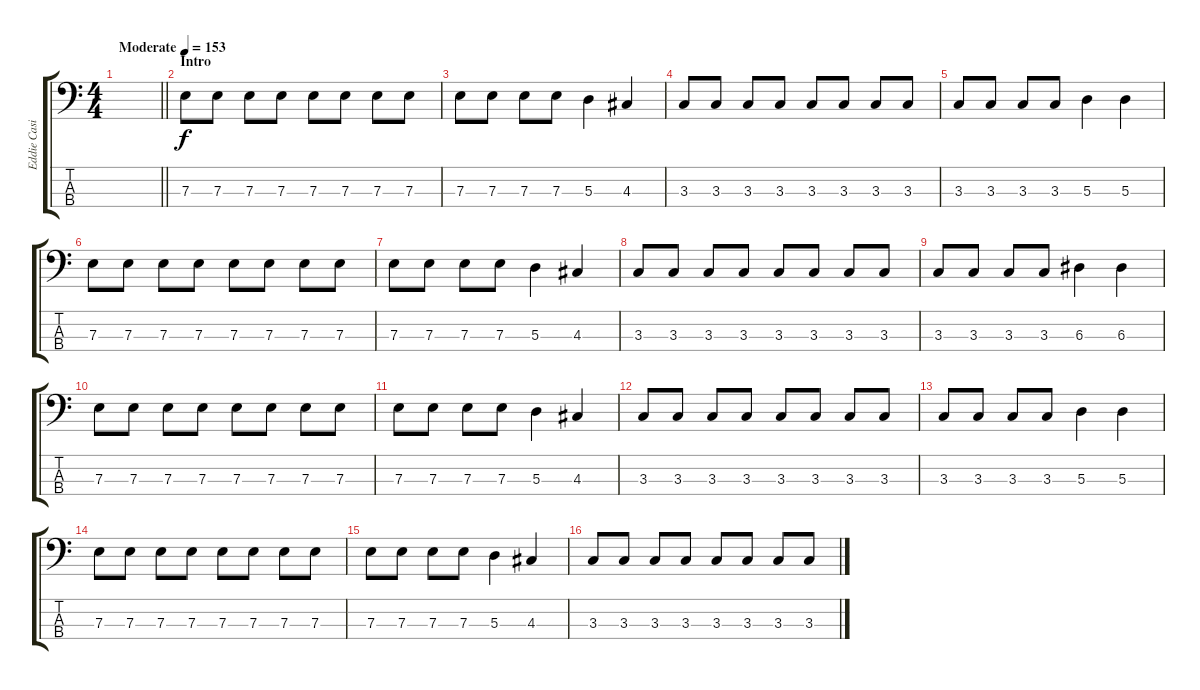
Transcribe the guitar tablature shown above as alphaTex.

\track ("Eddie Casillas" "Eddie Casi") {instrument electricbassfinger}
\staff {score tabs}
\tuning (G2 D2 A1 E1) {hide}
\ts (4 4)
\tempo (153 "Moderate")
\clef f4
\barLineRight lightlight
\ks c
|
\section ("" "Intro")
7.3.8 7.3.8 7.3.8 7.3.8 7.3.8 7.3.8 7.3.8 7.3.8 |
7.3.8 7.3.8 7.3.8 7.3.8 5.3.4 4.3.4 |
3.3.8 3.3.8 3.3.8 3.3.8 3.3.8 3.3.8 3.3.8 3.3.8 |
3.3.8 3.3.8 3.3.8 3.3.8 5.3.4 5.3.4 |
7.3.8 7.3.8 7.3.8 7.3.8 7.3.8 7.3.8 7.3.8 7.3.8 |
7.3.8 7.3.8 7.3.8 7.3.8 5.3.4 4.3.4 |
3.3.8 3.3.8 3.3.8 3.3.8 3.3.8 3.3.8 3.3.8 3.3.8 |
3.3.8 3.3.8 3.3.8 3.3.8 6.3.4 6.3.4 |
7.3.8 7.3.8 7.3.8 7.3.8 7.3.8 7.3.8 7.3.8 7.3.8 |
7.3.8 7.3.8 7.3.8 7.3.8 5.3.4 4.3.4 |
3.3.8 3.3.8 3.3.8 3.3.8 3.3.8 3.3.8 3.3.8 3.3.8 |
3.3.8 3.3.8 3.3.8 3.3.8 5.3.4 5.3.4 |
7.3.8 7.3.8 7.3.8 7.3.8 7.3.8 7.3.8 7.3.8 7.3.8 |
7.3.8 7.3.8 7.3.8 7.3.8 5.3.4 4.3.4 |
3.3.8 3.3.8 3.3.8 3.3.8 3.3.8 3.3.8 3.3.8 3.3.8
